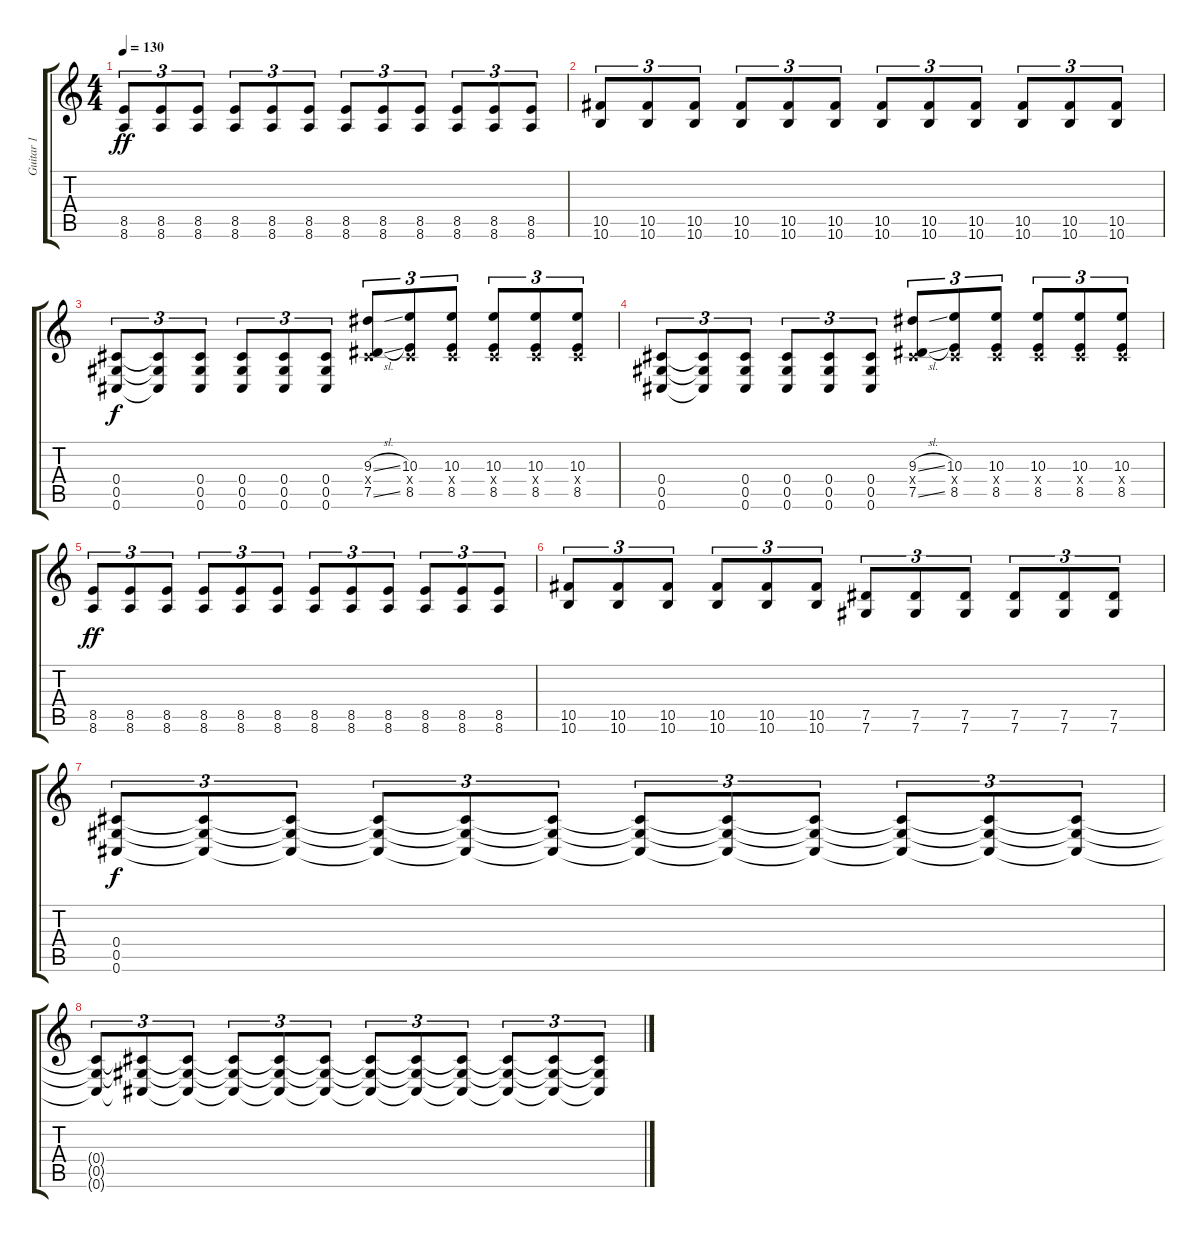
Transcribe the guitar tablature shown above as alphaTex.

\track ("Guitar 1" "Guitar 1") {instrument distortionguitar}
\staff {score tabs}
\tuning (Eb4 Bb3 Gb3 Db3 Ab2 Db2) {hide}
\ts (4 4)
\tempo 130
\clef g2
\ks c
(8.5 8.6).8{tu (3 2) dy ff} (8.5 8.6).8{tu (3 2)} (8.5 8.6).8{tu (3 2)} (8.5 8.6).8{tu (3 2)} (8.5 8.6).8{tu (3 2)} (8.5 8.6).8{tu (3 2)} (8.5 8.6).8{tu (3 2)} (8.5 8.6).8{tu (3 2)} (8.5 8.6).8{tu (3 2)} (8.5 8.6).8{tu (3 2)} (8.5 8.6).8{tu (3 2)} (8.5 8.6).8{tu (3 2)} |
(10.5 10.6).8{tu (3 2)} (10.5 10.6).8{tu (3 2)} (10.5 10.6).8{tu (3 2)} (10.5 10.6).8{tu (3 2)} (10.5 10.6).8{tu (3 2)} (10.5 10.6).8{tu (3 2)} (10.5 10.6).8{tu (3 2)} (10.5 10.6).8{tu (3 2)} (10.5 10.6).8{tu (3 2)} (10.5 10.6).8{tu (3 2)} (10.5 10.6).8{tu (3 2)} (10.5 10.6).8{tu (3 2)} |
(0.4 0.5 0.6).8{tu (3 2) dy f} (0.4{t} 0.5{t} 0.6{t}).8{tu (3 2)} (0.4 0.5 0.6).8{tu (3 2)} (0.4 0.5 0.6).8{tu (3 2)} (0.4 0.5 0.6).8{tu (3 2)} (0.4 0.5 0.6).8{tu (3 2)} (9.3{sl} 0.4{x} 7.5{sl}).8{tu (3 2)} (10.3 0.4{x} 8.5).8{tu (3 2)} (10.3 0.4{x} 8.5).8{tu (3 2)} (10.3 0.4{x} 8.5).8{tu (3 2)} (10.3 0.4{x} 8.5).8{tu (3 2)} (10.3 0.4{x} 8.5).8{tu (3 2)} |
(0.4 0.5 0.6).8{tu (3 2)} (0.4{t} 0.5{t} 0.6{t}).8{tu (3 2)} (0.4 0.5 0.6).8{tu (3 2)} (0.4 0.5 0.6).8{tu (3 2)} (0.4 0.5 0.6).8{tu (3 2)} (0.4 0.5 0.6).8{tu (3 2)} (9.3{sl} 0.4{x} 7.5{sl}).8{tu (3 2)} (10.3 0.4{x} 8.5).8{tu (3 2)} (10.3 0.4{x} 8.5).8{tu (3 2)} (10.3 0.4{x} 8.5).8{tu (3 2)} (10.3 0.4{x} 8.5).8{tu (3 2)} (10.3 0.4{x} 8.5).8{tu (3 2)} |
(8.5 8.6).8{tu (3 2) dy ff} (8.5 8.6).8{tu (3 2)} (8.5 8.6).8{tu (3 2)} (8.5 8.6).8{tu (3 2)} (8.5 8.6).8{tu (3 2)} (8.5 8.6).8{tu (3 2)} (8.5 8.6).8{tu (3 2)} (8.5 8.6).8{tu (3 2)} (8.5 8.6).8{tu (3 2)} (8.5 8.6).8{tu (3 2)} (8.5 8.6).8{tu (3 2)} (8.5 8.6).8{tu (3 2)} |
(10.5 10.6).8{tu (3 2)} (10.5 10.6).8{tu (3 2)} (10.5 10.6).8{tu (3 2)} (10.5 10.6).8{tu (3 2)} (10.5 10.6).8{tu (3 2)} (10.5 10.6).8{tu (3 2)} (7.5 7.6).8{tu (3 2)} (7.5 7.6).8{tu (3 2)} (7.5 7.6).8{tu (3 2)} (7.5 7.6).8{tu (3 2)} (7.5 7.6).8{tu (3 2)} (7.5 7.6).8{tu (3 2)} |
(0.4 0.5 0.6).8{tu (3 2) dy f} (0.4{t} 0.5{t} 0.6{t}).8{tu (3 2)} (0.4{t} 0.5{t} 0.6{t}).8{tu (3 2)} (0.4{t} 0.5{t} 0.6{t}).8{tu (3 2)} (0.4{t} 0.5{t} 0.6{t}).8{tu (3 2)} (0.4{t} 0.5{t} 0.6{t}).8{tu (3 2)} (0.4{t} 0.5{t} 0.6{t}).8{tu (3 2)} (0.4{t} 0.5{t} 0.6{t}).8{tu (3 2)} (0.4{t} 0.5{t} 0.6{t}).8{tu (3 2)} (0.4{t} 0.5{t} 0.6{t}).8{tu (3 2)} (0.4{t} 0.5{t} 0.6{t}).8{tu (3 2)} (0.4{t} 0.5{t} 0.6{t}).8{tu (3 2)} |
(0.4{t} 0.5{t} 0.6{t}).8{tu (3 2)} (0.4{t} 0.5{t} 0.6{t}).8{tu (3 2)} (0.4{t} 0.5{t} 0.6{t}).8{tu (3 2)} (0.4{t} 0.5{t} 0.6{t}).8{tu (3 2)} (0.4{t} 0.5{t} 0.6{t}).8{tu (3 2)} (0.4{t} 0.5{t} 0.6{t}).8{tu (3 2)} (0.4{t} 0.5{t} 0.6{t}).8{tu (3 2)} (0.4{t} 0.5{t} 0.6{t}).8{tu (3 2)} (0.4{t} 0.5{t} 0.6{t}).8{tu (3 2)} (0.4{t} 0.5{t} 0.6{t}).8{tu (3 2)} (0.4{t} 0.5{t} 0.6{t}).8{tu (3 2)} (0.4{t} 0.5{t} 0.6{t}).8{tu (3 2)}
